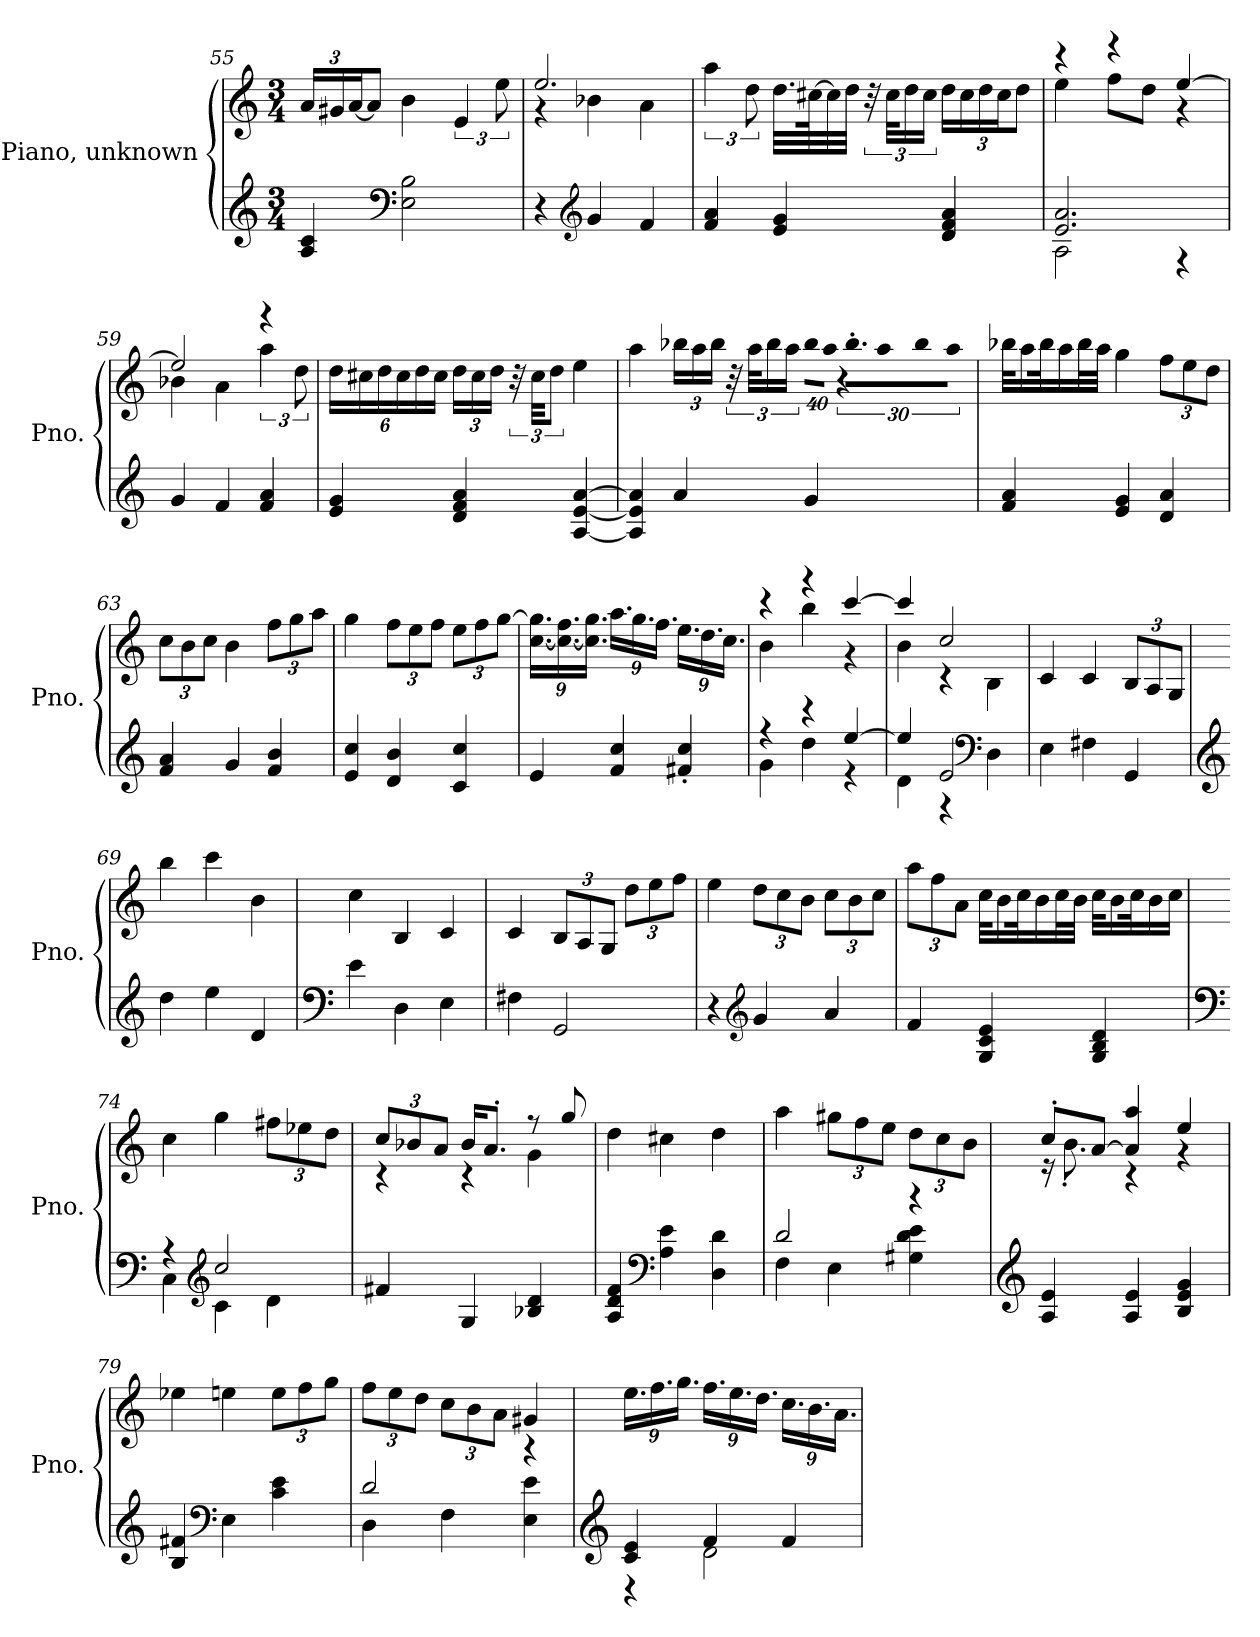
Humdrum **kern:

**kern	**kern
*part1	*part1
*staff2	*staff1
*I"Piano, unknown	*
*I'Pno.	*
*clefG2	*clefG2
*k[]	*k[]
*M3/4	*M3/4
*	*Xbrackettup
=55	=55
4A/ 4c/	24a/LL
.	24g#X/
.	[24a/J
.	8a/J]
*clefF4	*
2E\ 2B\	4b\
*	*brackettup
.	6e/
.	12ee\
!!LO:LB:g=z
=56	=56
*	*^
4r	2.ee/	4r
*clefG2	*	*
4g/	.	4b-X\
4f/	.	4a\
*	*v	*v
=57	=57
4f/ 4a/	6aa\
.	12dd\
4e/ 4g/	32.dd\LLL
.	[64cc#X\K
.	32cc#\]
.	32dd\JJJ
.	48r
.	48cc#\KLL
.	24dd\
.	24cc#\JJ
*	*Xbrackettup
4d/ 4f/ 4a/	24dd\LL
.	24cc#\
.	24dd\
.	24cc#\J
.	12dd\J
=58	=58
*^	*^
2.e/ 2.a/	2A\	4r	4ee\
.	.	4r	8ff\L
.	.	.	8dd\J
.	4r	[4ee/	4r
*v	*v	*	*
=59	=59	=59
4g/	2ee/]	4b-X\
4f/	.	4a\
*	*	*brackettup
4f/ 4a/	4r	6aa\
.	.	12dd\
*	*v	*v
=60	=60
*	*Xbrackettup
4e/ 4g/	24dd\LL
.	24cc#X\
.	24dd\
.	24cc#\
.	24dd\
.	24cc#\JJ
4d/ 4f/ 4a/	24dd\LL
.	24cc#\
.	24dd\JJ
*	*brackettup
.	48r
.	48cc#\KKL
.	12dd\J
[4A/ [4e/ [4a/	4ee\
!!LO:LB:g=z
=61	=61
4A/] 4e/] 4a/]	4aa\
*	*Xbrackettup
4a/	24bb-X\LL
.	24aa\
.	24bb-\JJ
*	*brackettup
.	48r
.	48aa\KLL
.	24bb-\
.	24aa\JJ
!	!LO:N:vis=32
4g/	640%23bb-\LLL
!	!LO:N:vis=32
.	640%23aa\JJJ
!	!LO:N:vis=64
.	960%17r
!	!LO:N:vis=32.
.	1920%103bb-'\LLL
!	!LO:N:vis=32
.	640%23aa\
!	!LO:N:vis=32
.	640%23bb-\
!	!LO:N:vis=32
.	640%23aa\JJJ
960ryy	.
=62	=62
4f/ 4a/	32bb-X\KLL
.	16aa\
.	32bb-\K
.	16aa\
.	32bb-\L
.	32aa\JJJ
4e/ 4g/	4gg\
*	*Xbrackettup
4d/ 4a/	12ff\L
.	12ee\
.	12dd\J
=63	=63
4f/ 4a/	12cc\L
.	12b\
.	12cc\J
4g/	4b\
4f/ 4b/	12ff\L
.	12gg\
.	12aa\J
!!LO:LB:g=z
=64	=64
4e/ 4cc/	4gg\
4d/ 4b/	12ff\L
.	12ee\
.	12ff\J
4c/ 4cc/	12ee\L
.	12ff\
.	[12gg\J
=65	=65
4e/	[18.cc\ 18.gg\]LL
.	18.cc\_ 18.ff\
.	18.cc\] 18.gg\JJ
4f/ 4cc/	18.aa\LL
.	18.gg\
.	18.ff\JJ
4f#X/' 4cc/'	18.ee\LL
.	18.dd\
.	18.cc\JJ
=66	=66
*^	*^
4r	4g\	4r	4b\
4r	4dd\	4r	4bb\
[4ee/	4r	[4ccc/	4r
=67	=67	=67	=67
4ee/]	4d\	4ccc/]	4b\
2e/	4r	2cc/	4r
*clefF4	*	*	*
.	4D\	.	4B\
*v	*v	*	*
*	*v	*v
=68	=68
4E\	4c/
4F#X\	4c/
4GG/	12B/L
.	12A/
.	12G/J
!!LO:LB:g=z
=69	=69
*clefG2	*
4dd\	4bb\
4ee\	4ccc\
4d/	4b\
=70	=70
*clefF4	*
4e\	4cc\
4D\	4B/
4E\	4c/
=71	=71
4F#X\	4c/
2GG/	12B/L
.	12A/
.	12G/J
.	12dd\L
.	12ee\
.	12ff\J
=72	=72
4r	4ee\
*clefG2	*
4g/	12dd\L
.	12cc\
.	12b\J
4a/	12cc\L
.	12b\
.	12cc\J
=73	=73
4f/	12aa\L
.	12ff\
.	12a\J
4G/ 4c/ 4e/	32cc\KLL
.	16b\
.	32cc\K
.	16b\
.	32cc\L
.	32b\JJJ
4G/ 4B/ 4d/	32cc\KLL
.	16b\
.	32cc\K
.	16b\
.	16cc\JJ
!!LO:LB:g=z
=74	=74
*clefF4	*
*^	*
4r	4C\	4cc\
*clefG2	*	*
2cc/	4c\	4gg\
.	4d\	12ff#X\L
.	.	12ee-X\
.	.	12dd\J
*v	*v	*
=75	=75
*	*^
4f#X/	12cc/L	4r
.	12b-X/	.
.	12a/J	.
4G/	16b-/KL	4r
.	8.a'/J	.
4B-X/ 4d/	8r	4g\
.	8gg/	.
*	*v	*v
=76	=76
4A/ 4d/ 4f/	4dd\
*clefF4	*
4A\ 4e\	4cc#X\
4D\ 4d\	4dd\
=77	=77
*^	*
2d/	4F\	4aa\
.	4E\	12gg#X\L
.	.	12ff\
.	.	12ee\J
4r	4G#X\ 4d\ 4e\	12dd\L
.	.	12cc\
.	.	12b\J
*v	*v	*
=78	=78
*clefG2	*
*	*^
4A/ 4e/	8cc'/L	16r
.	.	8.b'\
.	[8a/J	.
4A/ 4e/	4a/] 4aa/	4r
4B/ 4e/ 4g/	4ee/	4r
*	*v	*v
!!LO:PB:g=z
=79	=79
4B/ 4f#X/	4ee-X\
*clefF4	*
4E\	4een\
4c\ 4e\	12ee\L
.	12ff\
.	12gg\J
=80	=80
*^	*
2d/	4D\	12ff\L
.	.	12ee\
.	.	12dd\J
.	4F\	12cc\L
.	.	12b\
.	.	12a\J
4r	4E\ 4e\	4g#X/
=81	=81	=81
*clefG2	*	*
4c/ 4e/	4r	18.ee\LL
.	.	18.ff\
.	.	18.gg\JJ
4f/	2d\	18.ff\LL
.	.	18.ee\
.	.	18.dd\JJ
4f/	.	18.cc\LL
.	.	18.b\
.	.	18.a\JJ
*v	*v	*
=	=
*-	*-
